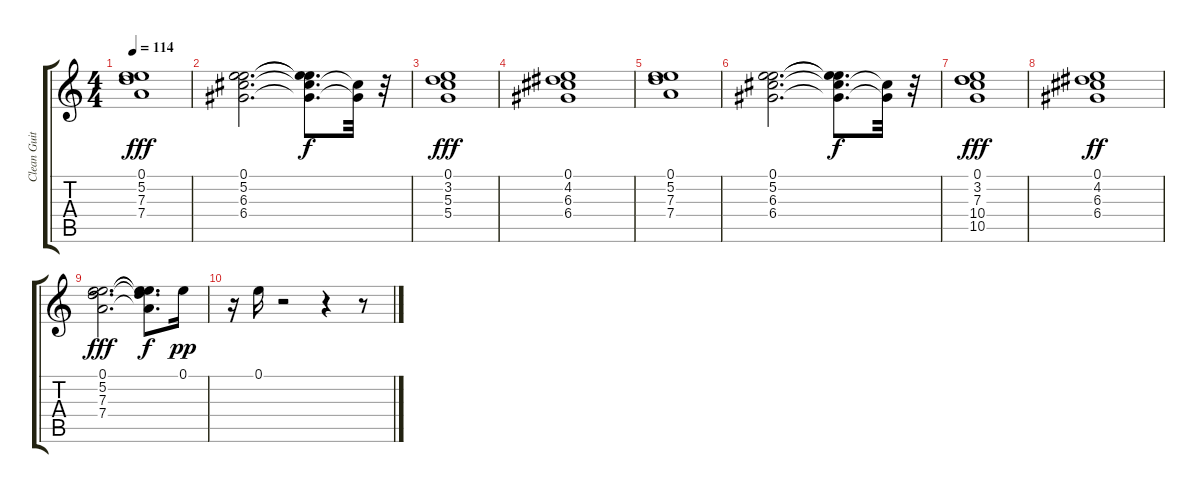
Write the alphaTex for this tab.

\track ("Clean Guitar" "Clean Guit") {instrument electricguitarclean}
\staff {score tabs}
\tuning (E4 B3 G3 D3 A2 E2) {hide}
\ts (4 4)
\tempo 114
\clef g2
\ks c
(0.1 5.2 7.3 7.4).1{dy fff volume 10} |
(0.1 5.2 6.3 6.4).2{d volume 8} (0.1{t} 5.2{t} 6.3{t} 6.4{t}).8{d dy f} (6.3{t} 6.4{t}).32 r.32 |
(0.1 3.2 5.3 5.4).1{dy fff volume 6} |
(0.1 4.2 6.3 6.4).1{volume 4} |
(0.1 5.2 7.3 7.4).1{volume 3} |
(0.1 5.2 6.3 6.4).2{d volume 2} (0.1{t} 5.2{t} 6.3{t} 6.4{t}).8{d dy f} (6.3{t} 6.4{t}).32 r.32 |
(0.1 3.2 7.3 10.4 10.5).1{dy fff volume 1} |
(0.1 4.2 6.3 6.4).1{dy ff volume 0} |
(0.1 5.2 7.3 7.4).2{d dy fff} (0.1{t} 5.2{t} 7.3{t} 7.4{t}).8{d dy f} 0.1.16{dy pp} |
r.16 0.1.16 r.2 r.4 r.8
